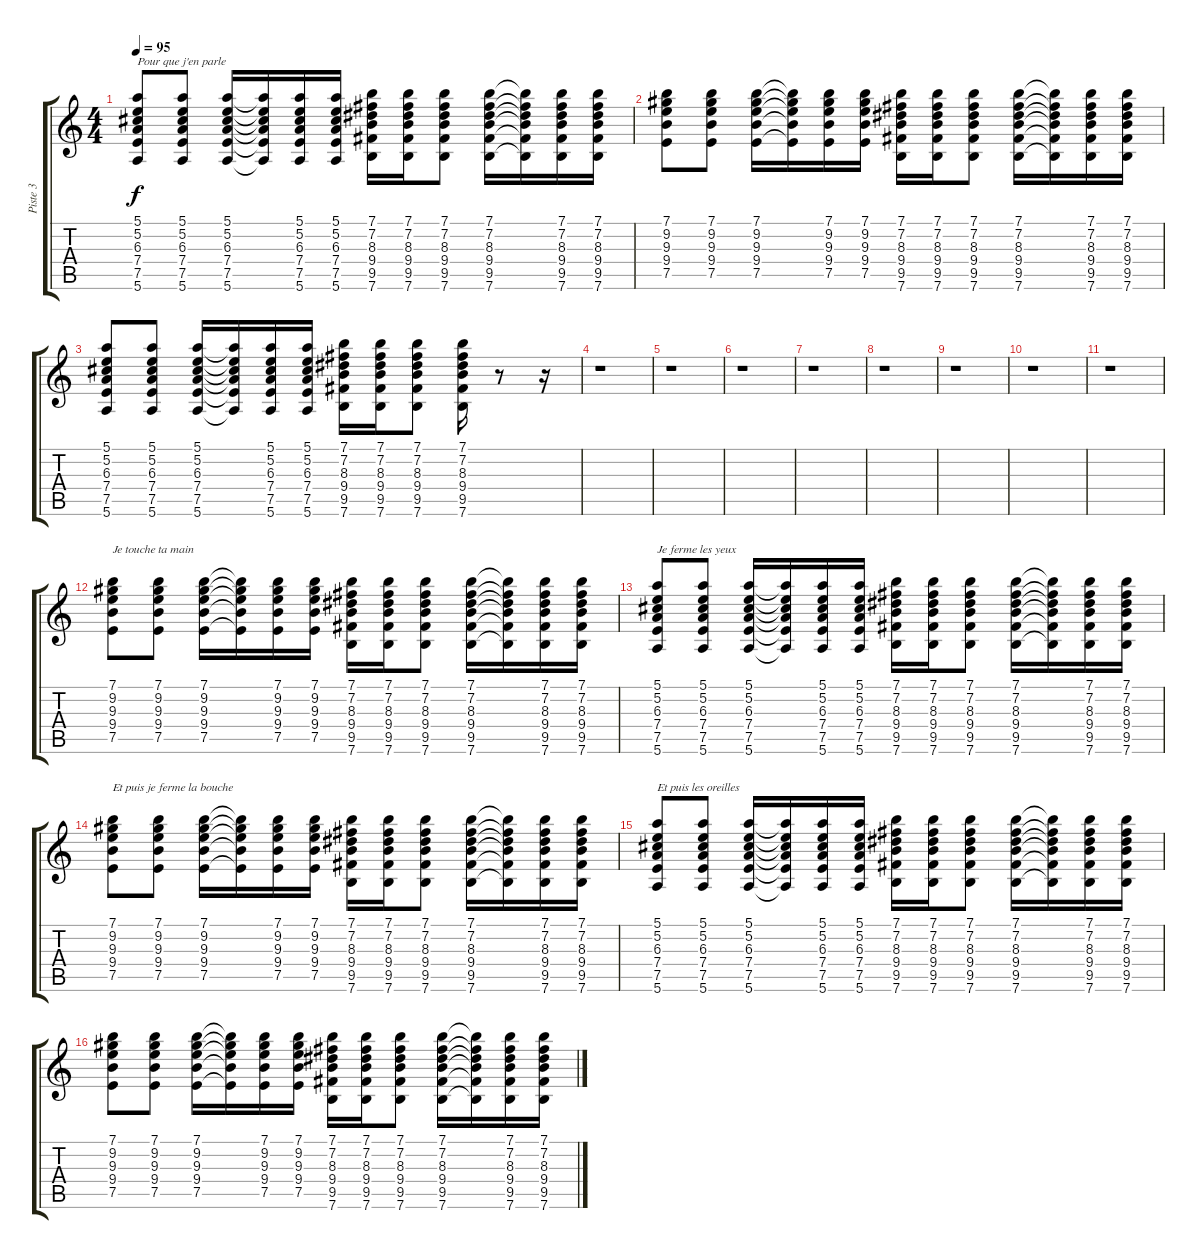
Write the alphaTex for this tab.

\track ("Piste 3" "Piste 3") {instrument distortionguitar}
\staff {score tabs}
\tuning (E4 B3 G3 D3 A2 E2) {hide}
\ts (4 4)
\tempo 95
\clef g2
\ks c
(5.1 5.2 6.3 7.4 7.5 5.6).8{txt "Pour que j'en parle" dy f} (5.1 5.2 6.3 7.4 7.5 5.6).8 (5.1 5.2 6.3 7.4 7.5 5.6).16 (5.1{t} 5.2{t} 6.3{t} 7.4{t} 7.5{t} 5.6{t}).16 (5.1 5.2 6.3 7.4 7.5 5.6).16 (5.1 5.2 6.3 7.4 7.5 5.6).16 (7.1 7.2 8.3 9.4 9.5 7.6).16 (7.1 7.2 8.3 9.4 9.5 7.6).16 (7.1 7.2 8.3 9.4 9.5 7.6).8 (7.1 7.2 8.3 9.4 9.5 7.6).16 (7.1{t} 7.2{t} 8.3{t} 9.4{t} 9.5{t} 7.6{t}).16 (7.1 7.2 8.3 9.4 9.5 7.6).16 (7.1 7.2 8.3 9.4 9.5 7.6).16 |
(7.1 9.2 9.3 9.4 7.5).8{txt ""} (7.1 9.2 9.3 9.4 7.5).8 (7.1 9.2 9.3 9.4 7.5).16 (7.1{t} 9.2{t} 9.3{t} 9.4{t} 7.5{t}).16 (7.1 9.2 9.3 9.4 7.5).16 (7.1 9.2 9.3 9.4 7.5).16 (7.1 7.2 8.3 9.4 9.5 7.6).16 (7.1 7.2 8.3 9.4 9.5 7.6).16 (7.1 7.2 8.3 9.4 9.5 7.6).8 (7.1 7.2 8.3 9.4 9.5 7.6).16 (7.1{t} 7.2{t} 8.3{t} 9.4{t} 9.5{t} 7.6{t}).16 (7.1 7.2 8.3 9.4 9.5 7.6).16 (7.1 7.2 8.3 9.4 9.5 7.6).16 |
(5.1 5.2 6.3 7.4 7.5 5.6).8{txt ""} (5.1 5.2 6.3 7.4 7.5 5.6).8 (5.1 5.2 6.3 7.4 7.5 5.6).16 (5.1{t} 5.2{t} 6.3{t} 7.4{t} 7.5{t} 5.6{t}).16 (5.1 5.2 6.3 7.4 7.5 5.6).16 (5.1 5.2 6.3 7.4 7.5 5.6).16 (7.1 7.2 8.3 9.4 9.5 7.6).16 (7.1 7.2 8.3 9.4 9.5 7.6).16 (7.1 7.2 8.3 9.4 9.5 7.6).8 (7.1 7.2 8.3 9.4 9.5 7.6).16 r.8 r.16 |
r.1 |
r.1 |
r.1 |
r.1 |
r.1 |
r.1 |
r.1 |
r.1 |
(7.1 9.2 9.3 9.4 7.5).8{txt "Je touche ta main"} (7.1 9.2 9.3 9.4 7.5).8 (7.1 9.2 9.3 9.4 7.5).16 (7.1{t} 9.2{t} 9.3{t} 9.4{t} 7.5{t}).16 (7.1 9.2 9.3 9.4 7.5).16 (7.1 9.2 9.3 9.4 7.5).16 (7.1 7.2 8.3 9.4 9.5 7.6).16 (7.1 7.2 8.3 9.4 9.5 7.6).16 (7.1 7.2 8.3 9.4 9.5 7.6).8 (7.1 7.2 8.3 9.4 9.5 7.6).16 (7.1{t} 7.2{t} 8.3{t} 9.4{t} 9.5{t} 7.6{t}).16 (7.1 7.2 8.3 9.4 9.5 7.6).16 (7.1 7.2 8.3 9.4 9.5 7.6).16 |
(5.1 5.2 6.3 7.4 7.5 5.6).8{txt "Je ferme les yeux"} (5.1 5.2 6.3 7.4 7.5 5.6).8 (5.1 5.2 6.3 7.4 7.5 5.6).16 (5.1{t} 5.2{t} 6.3{t} 7.4{t} 7.5{t} 5.6{t}).16 (5.1 5.2 6.3 7.4 7.5 5.6).16 (5.1 5.2 6.3 7.4 7.5 5.6).16 (7.1 7.2 8.3 9.4 9.5 7.6).16 (7.1 7.2 8.3 9.4 9.5 7.6).16 (7.1 7.2 8.3 9.4 9.5 7.6).8 (7.1 7.2 8.3 9.4 9.5 7.6).16 (7.1{t} 7.2{t} 8.3{t} 9.4{t} 9.5{t} 7.6{t}).16 (7.1 7.2 8.3 9.4 9.5 7.6).16 (7.1 7.2 8.3 9.4 9.5 7.6).16 |
(7.1 9.2 9.3 9.4 7.5).8{txt "Et puis je ferme la bouche"} (7.1 9.2 9.3 9.4 7.5).8 (7.1 9.2 9.3 9.4 7.5).16 (7.1{t} 9.2{t} 9.3{t} 9.4{t} 7.5{t}).16 (7.1 9.2 9.3 9.4 7.5).16 (7.1 9.2 9.3 9.4 7.5).16 (7.1 7.2 8.3 9.4 9.5 7.6).16 (7.1 7.2 8.3 9.4 9.5 7.6).16 (7.1 7.2 8.3 9.4 9.5 7.6).8 (7.1 7.2 8.3 9.4 9.5 7.6).16 (7.1{t} 7.2{t} 8.3{t} 9.4{t} 9.5{t} 7.6{t}).16 (7.1 7.2 8.3 9.4 9.5 7.6).16 (7.1 7.2 8.3 9.4 9.5 7.6).16 |
(5.1 5.2 6.3 7.4 7.5 5.6).8{txt "Et puis les oreilles"} (5.1 5.2 6.3 7.4 7.5 5.6).8 (5.1 5.2 6.3 7.4 7.5 5.6).16 (5.1{t} 5.2{t} 6.3{t} 7.4{t} 7.5{t} 5.6{t}).16 (5.1 5.2 6.3 7.4 7.5 5.6).16 (5.1 5.2 6.3 7.4 7.5 5.6).16 (7.1 7.2 8.3 9.4 9.5 7.6).16 (7.1 7.2 8.3 9.4 9.5 7.6).16 (7.1 7.2 8.3 9.4 9.5 7.6).8 (7.1 7.2 8.3 9.4 9.5 7.6).16 (7.1{t} 7.2{t} 8.3{t} 9.4{t} 9.5{t} 7.6{t}).16 (7.1 7.2 8.3 9.4 9.5 7.6).16 (7.1 7.2 8.3 9.4 9.5 7.6).16 |
(7.1 9.2 9.3 9.4 7.5).8{txt ""} (7.1 9.2 9.3 9.4 7.5).8 (7.1 9.2 9.3 9.4 7.5).16 (7.1{t} 9.2{t} 9.3{t} 9.4{t} 7.5{t}).16 (7.1 9.2 9.3 9.4 7.5).16 (7.1 9.2 9.3 9.4 7.5).16 (7.1 7.2 8.3 9.4 9.5 7.6).16 (7.1 7.2 8.3 9.4 9.5 7.6).16 (7.1 7.2 8.3 9.4 9.5 7.6).8 (7.1 7.2 8.3 9.4 9.5 7.6).16 (7.1{t} 7.2{t} 8.3{t} 9.4{t} 9.5{t} 7.6{t}).16 (7.1 7.2 8.3 9.4 9.5 7.6).16 (7.1 7.2 8.3 9.4 9.5 7.6).16
